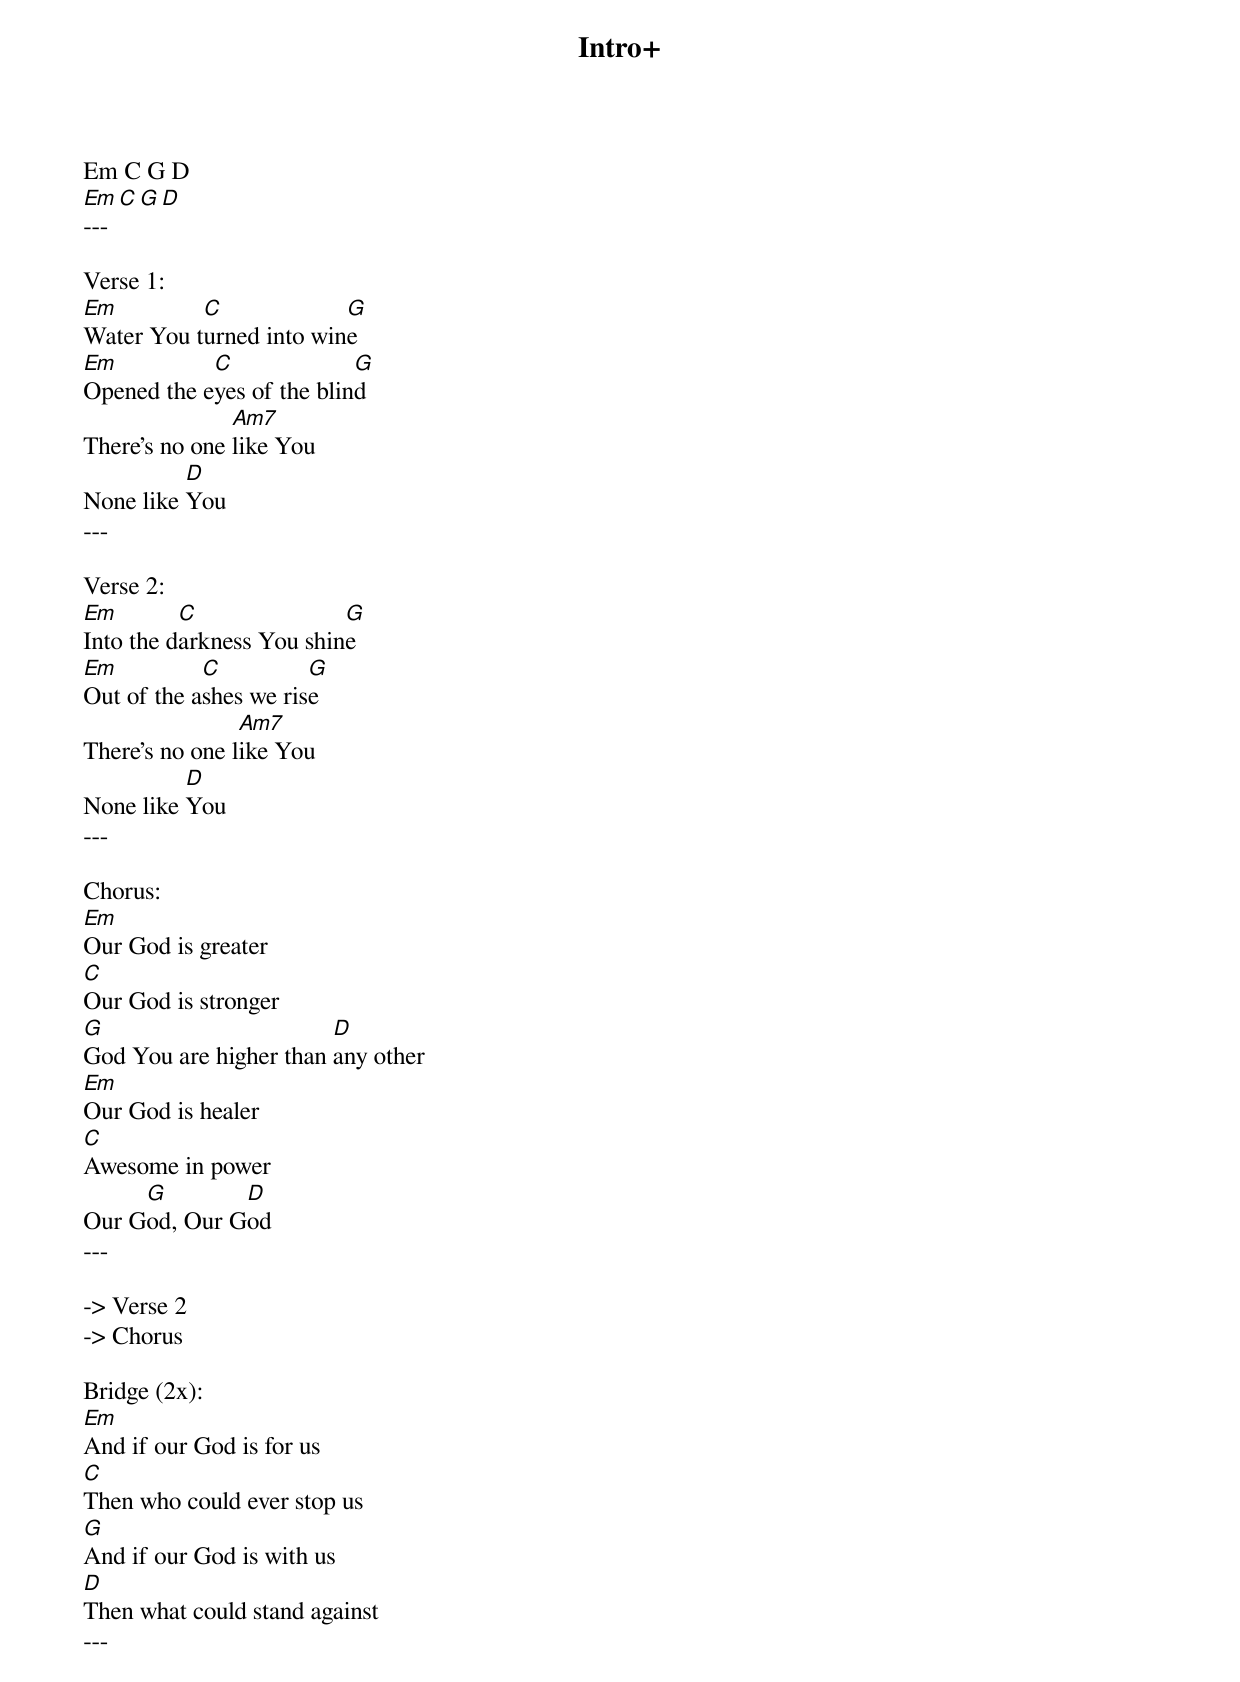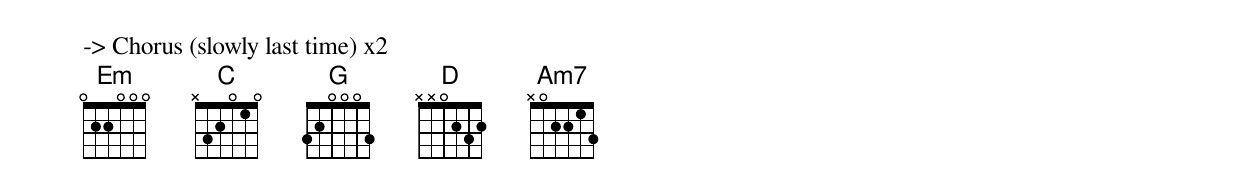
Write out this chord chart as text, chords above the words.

Intro+
Em C G D
Em C G D
---

Verse 1:
Em         C             G
Water You turned into wine
Em          C              G
Opened the eyes of the blind
               Am7
There's no one like You
          D
None like You
---

Verse 2:
Em        C               G
Into the darkness You shine
Em          C          G
Out of the ashes we rise
                Am7
There's no one like You
          D
None like You
---

Chorus:
Em
Our God is greater
C
Our God is stronger
G                       D
God You are higher than any other
Em
Our God is healer
C
Awesome in power
     G        D
Our God, Our God
---

-> Verse 2
-> Chorus

Bridge (2x):
Em
And if our God is for us
C
Then who could ever stop us
G
And if our God is with us
D
Then what could stand against
---

-> Chorus (slowly last time) x2
